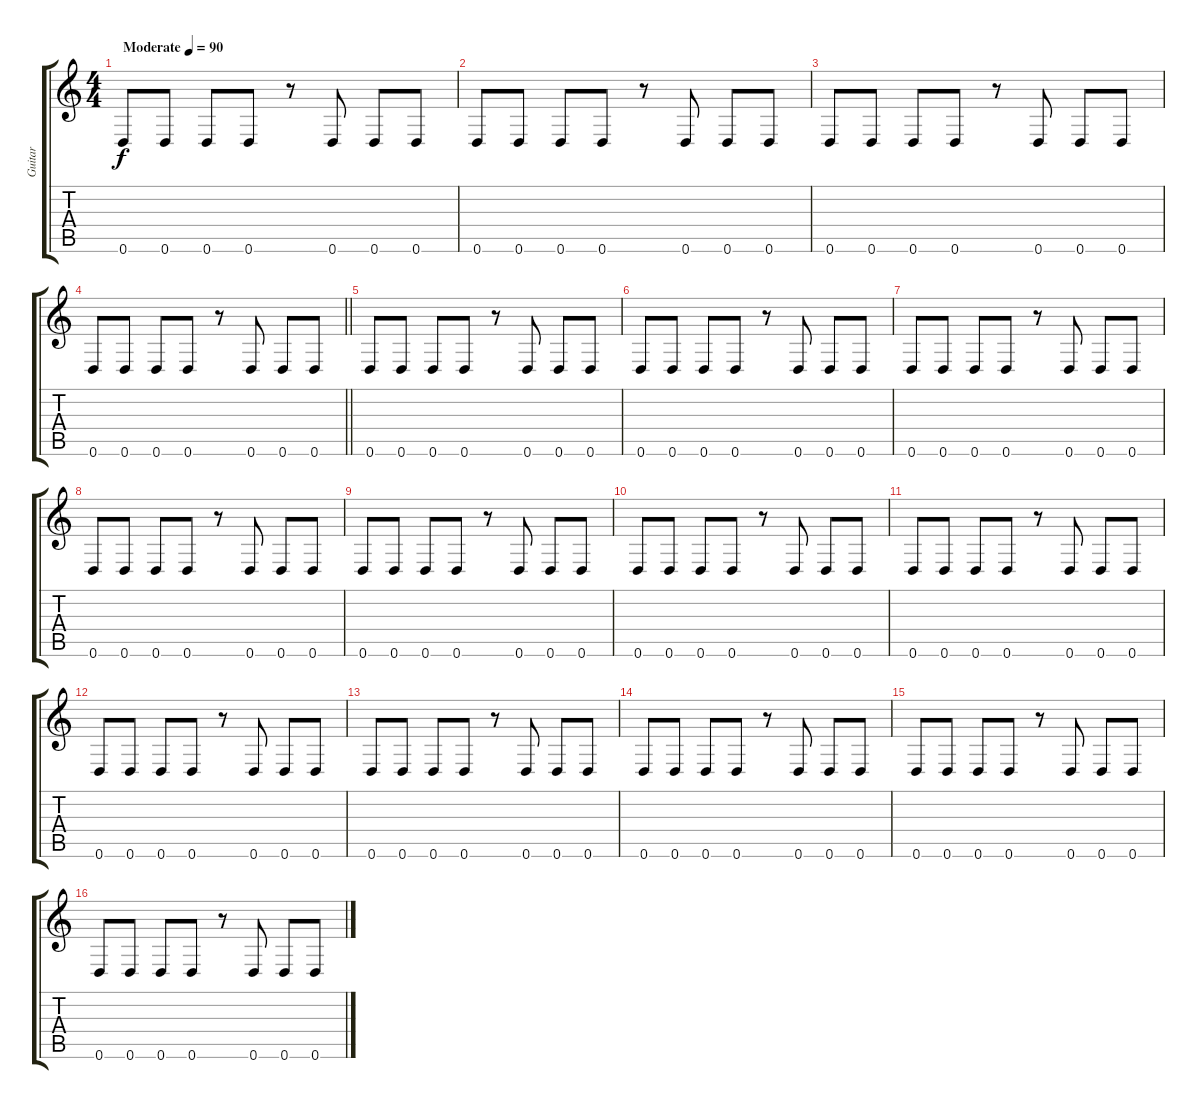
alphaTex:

\track ("Guitar" "Guitar") {instrument overdrivenguitar}
\staff {score tabs}
\tuning (E4 B3 G3 D3 A2 D2) {hide}
\ts (4 4)
\tempo (90 "Moderate")
\clef g2
\ks c
0.6.8{dy f instrument overdrivenguitar} 0.6.8 0.6.8 0.6.8 r.8 0.6.8 0.6.8 0.6.8 |
0.6.8 0.6.8 0.6.8 0.6.8 r.8 0.6.8 0.6.8 0.6.8 |
0.6.8 0.6.8 0.6.8 0.6.8 r.8 0.6.8 0.6.8 0.6.8 |
\barLineRight lightlight
0.6.8 0.6.8 0.6.8 0.6.8 r.8 0.6.8 0.6.8 0.6.8 |
\section ("" "")
0.6.8 0.6.8 0.6.8 0.6.8 r.8 0.6.8 0.6.8 0.6.8 |
0.6.8 0.6.8 0.6.8 0.6.8 r.8 0.6.8 0.6.8 0.6.8 |
0.6.8 0.6.8 0.6.8 0.6.8 r.8 0.6.8 0.6.8 0.6.8 |
0.6.8 0.6.8 0.6.8 0.6.8 r.8 0.6.8 0.6.8 0.6.8 |
0.6.8 0.6.8 0.6.8 0.6.8 r.8 0.6.8 0.6.8 0.6.8 |
0.6.8 0.6.8 0.6.8 0.6.8 r.8 0.6.8 0.6.8 0.6.8 |
0.6.8 0.6.8 0.6.8 0.6.8 r.8 0.6.8 0.6.8 0.6.8 |
0.6.8 0.6.8 0.6.8 0.6.8 r.8 0.6.8 0.6.8 0.6.8 |
0.6.8 0.6.8 0.6.8 0.6.8 r.8 0.6.8 0.6.8 0.6.8 |
0.6.8 0.6.8 0.6.8 0.6.8 r.8 0.6.8 0.6.8 0.6.8 |
0.6.8 0.6.8 0.6.8 0.6.8 r.8 0.6.8 0.6.8 0.6.8 |
0.6.8 0.6.8 0.6.8 0.6.8 r.8 0.6.8 0.6.8 0.6.8
